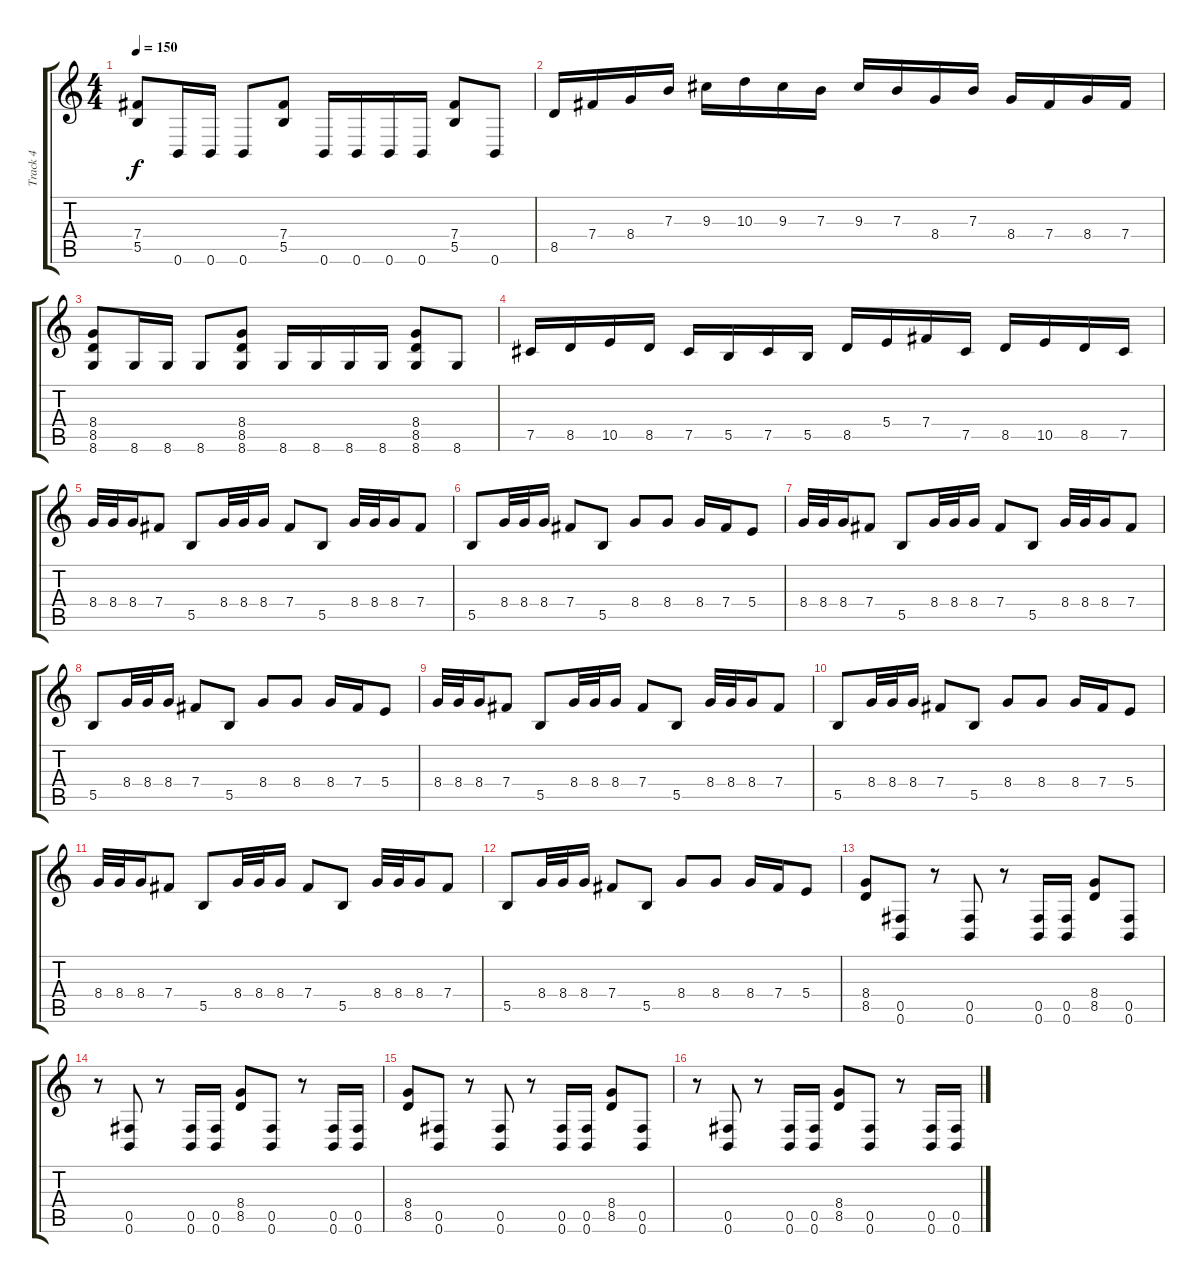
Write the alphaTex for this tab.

\track ("Track 4" "Track 4") {instrument distortionguitar}
\staff {score tabs}
\tuning (Db4 Ab3 E3 B2 Gb2 B1) {hide}
\ts (4 4)
\tempo 150
\clef g2
\ks c
(7.4 5.5).8{dy f} 0.6.16 0.6.16 0.6.8 (7.4 5.5).8 0.6.16 0.6.16 0.6.16 0.6.16 (7.4 5.5).8 0.6.8 |
8.5.16 7.4.16 8.4.16 7.3.16 9.3.16 10.3.16 9.3.16 7.3.16 9.3.16 7.3.16 8.4.16 7.3.16 8.4.16 7.4.16 8.4.16 7.4.16 |
(8.4 8.5 8.6).8 8.6.16 8.6.16 8.6.8 (8.4 8.5 8.6).8 8.6.16 8.6.16 8.6.16 8.6.16 (8.4 8.5 8.6).8 8.6.8 |
7.5.16 8.5.16 10.5.16 8.5.16 7.5.16 5.5.16 7.5.16 5.5.16 8.5.16 5.4.16 7.4.16 7.5.16 8.5.16 10.5.16 8.5.16 7.5.16 |
8.4.32 8.4.32 8.4.16 7.4.8 5.5.8 8.4.32 8.4.32 8.4.16 7.4.8 5.5.8 8.4.32 8.4.32 8.4.16 7.4.8 |
5.5.8 8.4.32 8.4.32 8.4.16 7.4.8 5.5.8 8.4.8 8.4.8 8.4.16 7.4.16 5.4.8 |
8.4.32 8.4.32 8.4.16 7.4.8 5.5.8 8.4.32 8.4.32 8.4.16 7.4.8 5.5.8 8.4.32 8.4.32 8.4.16 7.4.8 |
5.5.8 8.4.32 8.4.32 8.4.16 7.4.8 5.5.8 8.4.8 8.4.8 8.4.16 7.4.16 5.4.8 |
8.4.32 8.4.32 8.4.16 7.4.8 5.5.8 8.4.32 8.4.32 8.4.16 7.4.8 5.5.8 8.4.32 8.4.32 8.4.16 7.4.8 |
5.5.8 8.4.32 8.4.32 8.4.16 7.4.8 5.5.8 8.4.8 8.4.8 8.4.16 7.4.16 5.4.8 |
8.4.32 8.4.32 8.4.16 7.4.8 5.5.8 8.4.32 8.4.32 8.4.16 7.4.8 5.5.8 8.4.32 8.4.32 8.4.16 7.4.8 |
5.5.8 8.4.32 8.4.32 8.4.16 7.4.8 5.5.8 8.4.8 8.4.8 8.4.16 7.4.16 5.4.8 |
(8.4 8.5).8 (0.5 0.6).8 r.8 (0.5 0.6).8 r.8 (0.5 0.6).16 (0.5 0.6).16 (8.4 8.5).8 (0.5 0.6).8 |
r.8 (0.5 0.6).8 r.8 (0.5 0.6).16 (0.5 0.6).16 (8.4 8.5).8 (0.5 0.6).8 r.8 (0.5 0.6).16 (0.5 0.6).16 |
(8.4 8.5).8 (0.5 0.6).8 r.8 (0.5 0.6).8 r.8 (0.5 0.6).16 (0.5 0.6).16 (8.4 8.5).8 (0.5 0.6).8 |
r.8 (0.5 0.6).8 r.8 (0.5 0.6).16 (0.5 0.6).16 (8.4 8.5).8 (0.5 0.6).8 r.8 (0.5 0.6).16 (0.5 0.6).16
